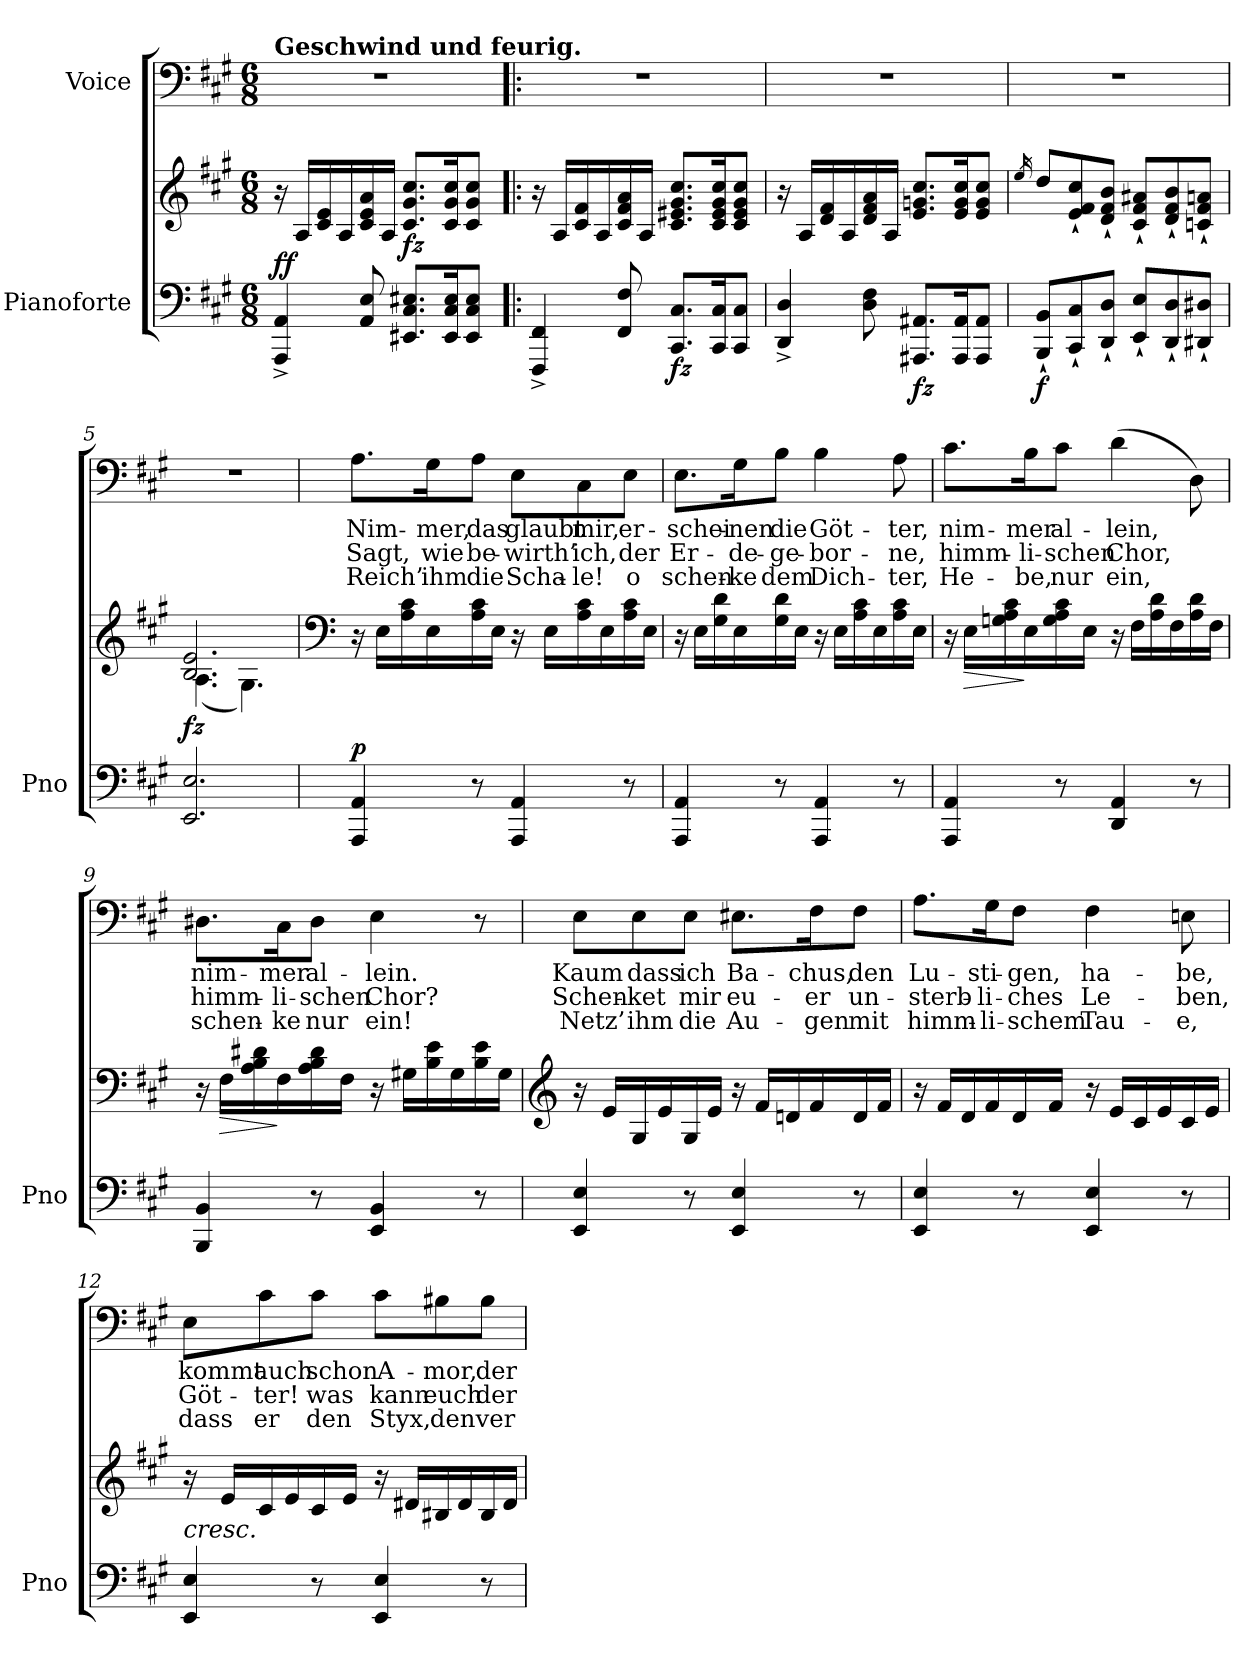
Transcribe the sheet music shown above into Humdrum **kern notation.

**kern	**kern	**dynam	**kern	**text	**text	**text
*part2	*part2	*part2	*part1	*part1	*part1	*part1
*staff3	*staff2	*staff2/3	*staff1	*staff1	*staff1	*staff1
*I"Pianoforte	*	*	*I"Voice	*	*	*
*I'Pno	*	*	*	*	*	*
*clefF4	*clefG2	*	*clefF4	*	*	*
*k[f#c#g#]	*k[f#c#g#]	*	*k[f#c#g#]	*	*	*
*M6/8	*M6/8	*	*M6/8	*	*	*
=1	=1	=1	=1	=1	=1	=1
!	!	!	!LO:TX:a:B:t=Geschwind und feurig.	!	!	!
!	!	!LO:DY:a=2	!	!	!	!
4AAA/^ 4AA/^	16r	ff	2.r	.	.	.
.	16A/LL	.	.	.	.	.
.	16c#/ 16e/	.	.	.	.	.
.	16A/	.	.	.	.	.
8AA/ 8E/	16c#/ 16e/ 16a/	.	.	.	.	.
.	16A/JJ	.	.	.	.	.
!	!	!LO:DY:a=2	!	!	!	!
8.EE#X/ 8.C#/ 8.E#X/L	8.c#/ 8.g#/ 8.cc#/L	fz	.	.	.	.
16EE#/ 16C#/ 16E#/K	16c#/ 16g#/ 16cc#/K	.	.	.	.	.
8EE#/ 8C#/ 8E#/J	8c#/ 8g#/ 8cc#/J	.	.	.	.	.
=2!|:	=2!|:	=2!|:	=2!|:	=2!|:	=2!|:	=2!|:
4FFF#/^ 4FF#/^	16r	.	2.r	.	.	.
.	16A/LL	.	.	.	.	.
.	16c#/ 16f#/	.	.	.	.	.
.	16A/	.	.	.	.	.
8FF#/ 8F#/	16c#/ 16f#/ 16a/	.	.	.	.	.
.	16A/JJ	.	.	.	.	.
!	!	!LO:DY:b=2	!	!	!	!
8.CC#/ 8.C#/L	8.c#/ 8.e#X/ 8.g#/ 8.cc#/L	fz	.	.	.	.
16CC#/ 16C#/K	16c#/ 16e#/ 16g#/ 16cc#/K	.	.	.	.	.
8CC#/ 8C#/J	8c#/ 8e#/ 8g#/ 8cc#/J	.	.	.	.	.
=3	=3	=3	=3	=3	=3	=3
4DD/^ 4D/^	16r	.	2.r	.	.	.
.	16A/LL	.	.	.	.	.
.	16d/ 16f#/	.	.	.	.	.
.	16A/	.	.	.	.	.
8D\ 8F#\	16d/ 16f#/ 16a/	.	.	.	.	.
.	16A/JJ	.	.	.	.	.
!	!	!LO:DY:b=2	!	!	!	!
8.AAA#X/ 8.AA#X/L	8.e/ 8.gn/ 8.cc#/L	fz	.	.	.	.
16AAA#/ 16AA#/K	16e/ 16g/ 16cc#/K	.	.	.	.	.
8AAA#/ 8AA#/J	8e/ 8g/ 8cc#/J	.	.	.	.	.
!!LO:LB:g=z
=4	=4	=4	=4	=4	=4	=4
.	16qee/	.	.	.	.	.
!	!	!LO:DY:b=2	!	!	!	!
8BBB/` 8BB/`L	8dd/L	f	2.r	.	.	.
8CC#/` 8C#/`	8e/` 8f#/` 8cc#/`	.	.	.	.	.
8DD/` 8D/`J	8d/` 8f#/` 8b/`J	.	.	.	.	.
8EE/` 8E/`L	8c#/` 8f#/` 8a#X/`L	.	.	.	.	.
8DD/` 8D/`	8d/` 8f#/` 8b/`	.	.	.	.	.
8DD#X/` 8D#X/`J	8cn/` 8f#/` 8an/`J	.	.	.	.	.
=5	=5	=5	=5	=5	=5	=5
*	*^	*	*	*	*	*
!	!	!	!LO:DY:a=2	!	!	!	!
2.EE/ 2.E/	2.B/ 2.e/	(4.A\	fz	2.r	.	.	.
.	.	4.G#\)	.	.	.	.	.
*	*v	*v	*	*	*	*	*
!!LO:LB:g=z
=6	=6	=6	=6	=6	=6	=6
*	*clefF4	*	*	*	*	*
*	*^	*	*	*	*	*
!	!	!	!LO:DY:a=2	!	!LO:LY:b	!LO:LY:b	!LO:LY:b
*	*v	*v	*	*	*	*	*
4AAA/ 4AA/	16r	p	8.A\L	Nim-	Sagt,	Reich’
.	16E\LL	.	.	.	.	.
.	16A\ 16c#\	.	.	.	.	.
!	!	!	!	!LO:LY:b	!LO:LY:b	!LO:LY:b
.	16E\	.	16G#\K	-mer,	wie	ihm
!	!	!	!	!LO:LY:b	!LO:LY:b	!LO:LY:b
8r	16A\ 16c#\	.	8A\J	das	be-	die
.	16E\JJ	.	.	.	.	.
!	!	!	!	!LO:LY:b	!LO:LY:b	!LO:LY:b
4AAA/ 4AA/	16r	.	8E\L	glaubt	-wirth’	Scha-
.	16E\LL	.	.	.	.	.
!	!	!	!	!LO:LY:b	!LO:LY:b	!LO:LY:b
.	16A\ 16c#\	.	8C#\	mir,	ich,	-le!
.	16E\	.	.	.	.	.
!	!	!	!	!LO:LY:b	!LO:LY:b	!LO:LY:b
8r	16A\ 16c#\	.	8E\J	er-	der	o
.	16E\JJ	.	.	.	.	.
=7	=7	=7	=7	=7	=7	=7
!	!	!	!	!LO:LY:b	!LO:LY:b	!LO:LY:b
4AAA/ 4AA/	16r	.	8.E\L	-schei-	Er-	schen-
.	16E\LL	.	.	.	.	.
.	16G#\ 16d\	.	.	.	.	.
!	!	!	!	!LO:LY:b	!LO:LY:b	!LO:LY:b
.	16E\	.	16G#\K	-nen	-de-	-ke
!	!	!	!	!LO:LY:b	!LO:LY:b	!LO:LY:b
8r	16G#\ 16d\	.	8B\J	die	-ge-	dem
.	16E\JJ	.	.	.	.	.
!	!	!	!	!LO:LY:b	!LO:LY:b	!LO:LY:b
4AAA/ 4AA/	16r	.	4B\	Göt-	-bor-	Dich-
.	16E\LL	.	.	.	.	.
.	16A\ 16c#\	.	.	.	.	.
.	16E\	.	.	.	.	.
!	!	!	!	!LO:LY:b	!LO:LY:b	!LO:LY:b
8r	16A\ 16c#\	.	8A\	-ter,	-ne,	-ter,
.	16E\JJ	.	.	.	.	.
!!LO:LB:g=z
=8	=8	=8	=8	=8	=8	=8
!	!	!	!	!LO:LY:b	!LO:LY:b	!LO:LY:b
4AAA/ 4AA/	16r	.	8.c#\L	nim-	himm-	He-
!	!	!LO:HP:b	!	!	!	!
.	16E\LL	>	.	.	.	.
.	16Gn\ 16A\ 16c#\	.	.	.	.	.
!	!	!	!	!LO:LY:b	!LO:LY:b	!LO:LY:b
.	16E\	]	16B\K	-mer	-li-	-be,
!	!	!	!	!LO:LY:b	!LO:LY:b	!LO:LY:b
8r	16G\ 16A\ 16c#\	.	8c#\J	al-	-schen	nur
.	16E\JJ	.	.	.	.	.
!	!	!	!	!LO:LY:b	!LO:LY:b	!LO:LY:b
4DD/ 4AA/	16r	.	(4d\	-lein,	Chor,	ein,
.	16F#\LL	.	.	.	.	.
.	16A\ 16d\	.	.	.	.	.
.	16F#\	.	.	.	.	.
8r	16A\ 16d\	.	8D\)	.	.	.
.	16F#\JJ	.	.	.	.	.
=9	=9	=9	=9	=9	=9	=9
!	!	!	!	!LO:LY:b	!LO:LY:b	!LO:LY:b
4BBB/ 4BB/	16r	.	8.D#X\L	nim-	himm-	schen-
!	!	!LO:HP:b	!	!	!	!
.	16F#\LL	>	.	.	.	.
.	16A\ 16B\ 16d#X\	.	.	.	.	.
!	!	!	!	!LO:LY:b	!LO:LY:b	!LO:LY:b
.	16F#\	]	16C#\K	-mer	-li-	-ke
!	!	!	!	!LO:LY:b	!LO:LY:b	!LO:LY:b
8r	16A\ 16B\ 16d#\	.	8D#\J	al-	-schen	nur
.	16F#\JJ	.	.	.	.	.
!	!	!	!	!LO:LY:b	!LO:LY:b	!LO:LY:b
4EE/ 4BB/	16r	.	4E\	-lein.	Chor?	ein!
.	16G#X\LL	.	.	.	.	.
.	16B\ 16e\	.	.	.	.	.
.	16G#\	.	.	.	.	.
8r	16B\ 16e\	.	8r	.	.	.
.	16G#\JJ	.	.	.	.	.
!!LO:PB:g=z
=10	=10	=10	=10	=10	=10	=10
*	*clefG2	*	*	*	*	*
!	!	!	!	!LO:LY:b	!LO:LY:b	!LO:LY:b
4EE/ 4E/	16r	.	8E\L	Kaum	Schen-	Netz’
.	16e/LL	.	.	.	.	.
!	!	!	!	!LO:LY:b	!LO:LY:b	!LO:LY:b
.	16G#/	.	8E\	dass	-ket	ihm
.	16e/	.	.	.	.	.
!	!	!	!	!LO:LY:b	!LO:LY:b	!LO:LY:b
8r	16G#/	.	8E\J	ich	mir	die
.	16e/JJ	.	.	.	.	.
!	!	!	!	!LO:LY:b	!LO:LY:b	!LO:LY:b
4EE/ 4E/	16r	.	8.E#X\L	Ba-	eu-	Au-
.	16f#/LL	.	.	.	.	.
.	16dn/	.	.	.	.	.
!	!	!	!	!LO:LY:b	!LO:LY:b	!LO:LY:b
.	16f#/	.	16F#\K	-chus,	-er	-gen
!	!	!	!	!LO:LY:b	!LO:LY:b	!LO:LY:b
8r	16d/	.	8F#\J	den	un-	mit
.	16f#/JJ	.	.	.	.	.
=11	=11	=11	=11	=11	=11	=11
!	!	!	!	!LO:LY:b	!LO:LY:b	!LO:LY:b
4EE/ 4E/	16r	.	8.A\L	Lu-	-sterb-	himm-
.	16f#/LL	.	.	.	.	.
.	16d/	.	.	.	.	.
!	!	!	!	!LO:LY:b	!LO:LY:b	!LO:LY:b
.	16f#/	.	16G#\K	-sti-	-li-	-li-
!	!	!	!	!LO:LY:b	!LO:LY:b	!LO:LY:b
8r	16d/	.	8F#\J	-gen,	-ches	-schem
.	16f#/JJ	.	.	.	.	.
!	!	!	!	!LO:LY:b	!LO:LY:b	!LO:LY:b
4EE/ 4E/	16r	.	4F#\	ha-	Le-	Tau-
.	16e/LL	.	.	.	.	.
.	16c#/	.	.	.	.	.
.	16e/	.	.	.	.	.
!	!	!	!	!LO:LY:b	!LO:LY:b	!LO:LY:b
8r	16c#/	.	8En\	-be,	-ben,	-e,
.	16e/JJ	.	.	.	.	.
!!LO:LB:g=z
=12	=12	=12	=12	=12	=12	=12
!LO:TX:a:i:t=cresc.	!	!	!	!	!	!
!	!	!	!	!LO:LY:b	!LO:LY:b	!LO:LY:b
4EE/ 4E/	16r	.	8E\L	kommt	Göt-	dass
.	16e/LL	.	.	.	.	.
!	!	!	!	!LO:LY:b	!LO:LY:b	!LO:LY:b
.	16c#/	.	8c#\	auch	-ter!	er
.	16e/	.	.	.	.	.
!	!	!	!	!LO:LY:b	!LO:LY:b	!LO:LY:b
8r	16c#/	.	8c#\J	schon	was	den
.	16e/JJ	.	.	.	.	.
!	!	!	!	!LO:LY:b	!LO:LY:b	!LO:LY:b
4EE/ 4E/	16r	.	8c#\L	A-	kann	Styx,
.	16d#X/LL	.	.	.	.	.
!	!	!	!	!LO:LY:b	!LO:LY:b	!LO:LY:b
.	16B#X/	.	8B#X\	-mor,	euch	den
.	16d#/	.	.	.	.	.
!	!	!	!	!LO:LY:b	!LO:LY:b	!LO:LY:b
8r	16B#/	.	8B#\J	der	der	ver-
.	16d#/JJ	.	.	.	.	.
=	=	=	=	=	=	=
*-	*-	*-	*-	*-	*-	*-
